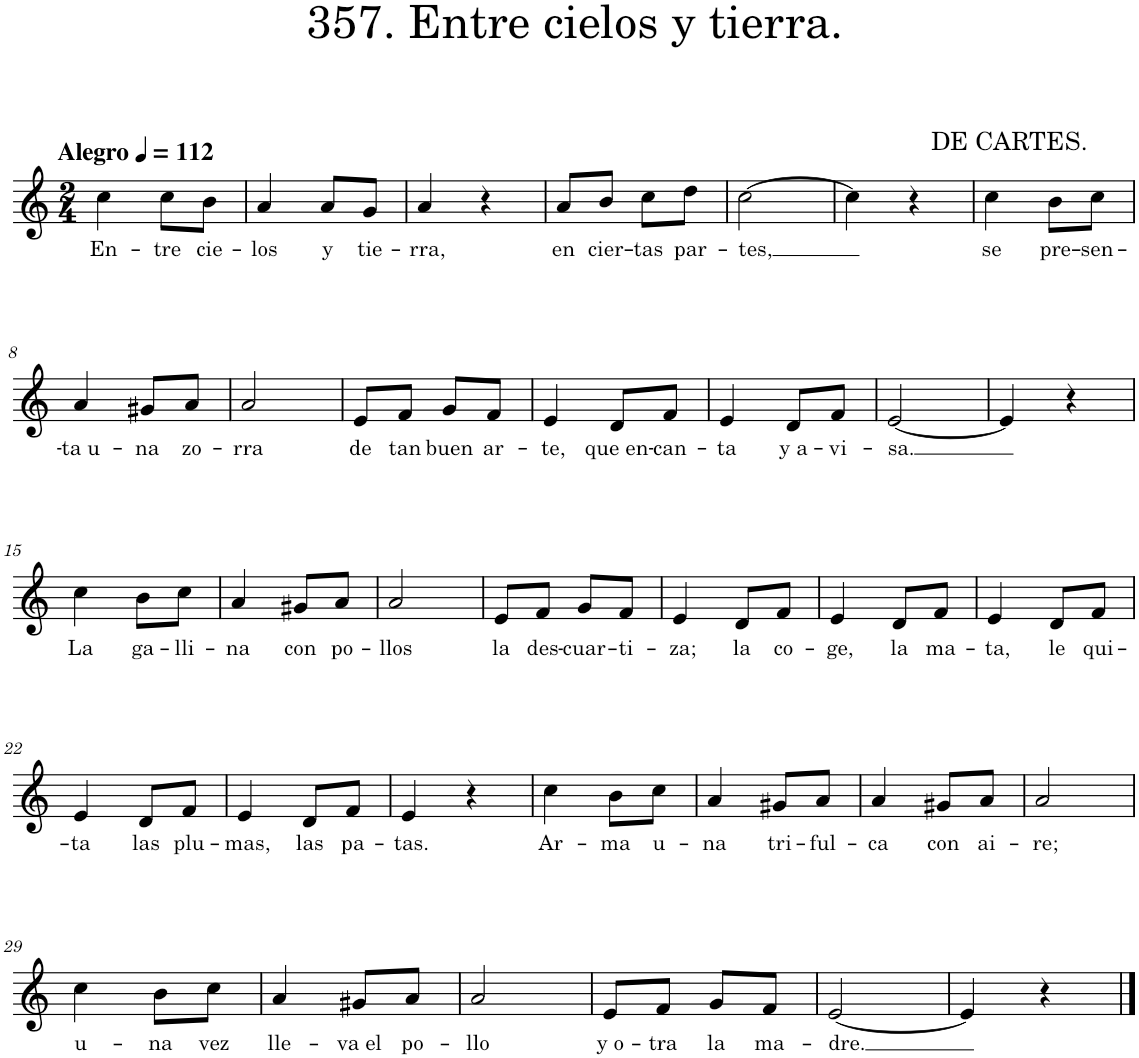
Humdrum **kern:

**kern	**text
*part1	*part1
*staff1	*staff1
*I"Piano	*
*I'Pno.	*
*clefG2	*
*k[]	*
*M2/4	*
*MM112	*
=1	=1
!LO:TX:a:B:t=Alegro	!
!	!LO:LY:b
4cc\	En-
!	!LO:LY:b
8cc\L	-tre
!	!LO:LY:b
8b\J	cie-
=2	=2
!	!LO:LY:b
4a/	-los
!	!LO:LY:b
8a/L	y
!	!LO:LY:b
8g/J	tie-
=3	=3
!	!LO:LY:b
4a/	-rra,
4r	.
=4	=4
!	!LO:LY:b
8a/L	en
!	!LO:LY:b
8b/J	cier-
!	!LO:LY:b
8cc\L	-tas
!	!LO:LY:b
8dd\J	par-
=5	=5
!	!LO:LY:b
[2cc\	-tes,
=6	=6
4cc\]	.
4r	.
=7	=7
!LO:TX:a:t=DE CARTES.	!
!	!LO:LY:b
4cc\	se
!	!LO:LY:b
8b\L	pre-
!	!LO:LY:b
8cc\J	-sen-
!!LO:LB:g=z
=8	=8
!	!LO:LY:b
4a/	-ta u-
!	!LO:LY:b
8g#X/L	-na
!	!LO:LY:b
8a/J	zo-
=9	=9
!	!LO:LY:b
2a/	-rra
=10	=10
!	!LO:LY:b
8e/L	de
!	!LO:LY:b
8f/J	tan
!	!LO:LY:b
8g/L	buen
!	!LO:LY:b
8f/J	ar-
=11	=11
!	!LO:LY:b
4e/	-te,
!	!LO:LY:b
8d/L	que en-
!	!LO:LY:b
8f/J	-can-
=12	=12
!	!LO:LY:b
4e/	-ta
!	!LO:LY:b
8d/L	y a-
!	!LO:LY:b
8f/J	-vi-
=13	=13
!	!LO:LY:b
[2e/	-sa.
=14	=14
4e/]	.
4r	.
!!LO:LB:g=z
=15	=15
!	!LO:LY:b
4cc\	La
!	!LO:LY:b
8b\L	ga-
!	!LO:LY:b
8cc\J	-lli-
=16	=16
!	!LO:LY:b
4a/	-na
!	!LO:LY:b
8g#X/L	con
!	!LO:LY:b
8a/J	po-
=17	=17
!	!LO:LY:b
2a/	-llos
=18	=18
!	!LO:LY:b
8e/L	la
!	!LO:LY:b
8f/J	des-
!	!LO:LY:b
8g/L	-cuar-
!	!LO:LY:b
8f/J	-ti-
=19	=19
!	!LO:LY:b
4e/	-za;
!	!LO:LY:b
8d/L	la
!	!LO:LY:b
8f/J	co-
=20	=20
!	!LO:LY:b
4e/	-ge,
!	!LO:LY:b
8d/L	la
!	!LO:LY:b
8f/J	ma-
=21	=21
!	!LO:LY:b
4e/	-ta,
!	!LO:LY:b
8d/L	le
!	!LO:LY:b
8f/J	qui-
!!LO:LB:g=z
=22	=22
!	!LO:LY:b
4e/	-ta
!	!LO:LY:b
8d/L	las
!	!LO:LY:b
8f/J	plu-
=23	=23
!	!LO:LY:b
4e/	-mas,
!	!LO:LY:b
8d/L	las
!	!LO:LY:b
8f/J	pa-
=24	=24
!	!LO:LY:b
4e/	-tas.
4r	.
=25	=25
!	!LO:LY:b
4cc\	Ar-
!	!LO:LY:b
8b\L	-ma
!	!LO:LY:b
8cc\J	u-
=26	=26
!	!LO:LY:b
4a/	-na
!	!LO:LY:b
8g#X/L	tri-
!	!LO:LY:b
8a/J	-ful-
=27	=27
!	!LO:LY:b
4a/	-ca
!	!LO:LY:b
8g#X/L	con
!	!LO:LY:b
8a/J	ai-
=28	=28
!	!LO:LY:b
2a/	-re;
!!LO:LB:g=z
=29	=29
!	!LO:LY:b
4cc\	u-
!	!LO:LY:b
8b\L	-na
!	!LO:LY:b
8cc\J	vez
=30	=30
!	!LO:LY:b
4a/	lle-
!	!LO:LY:b
8g#X/L	-va el
!	!LO:LY:b
8a/J	po-
=31	=31
!	!LO:LY:b
2a/	-llo
=32	=32
!	!LO:LY:b
8e/L	y o-
!	!LO:LY:b
8f/J	-tra
!	!LO:LY:b
8g/L	la
!	!LO:LY:b
8f/J	ma-
=33	=33
!	!LO:LY:b
[2e/	-dre.
=34	=34
4e/]	.
4r	.
==	==
*-	*-
